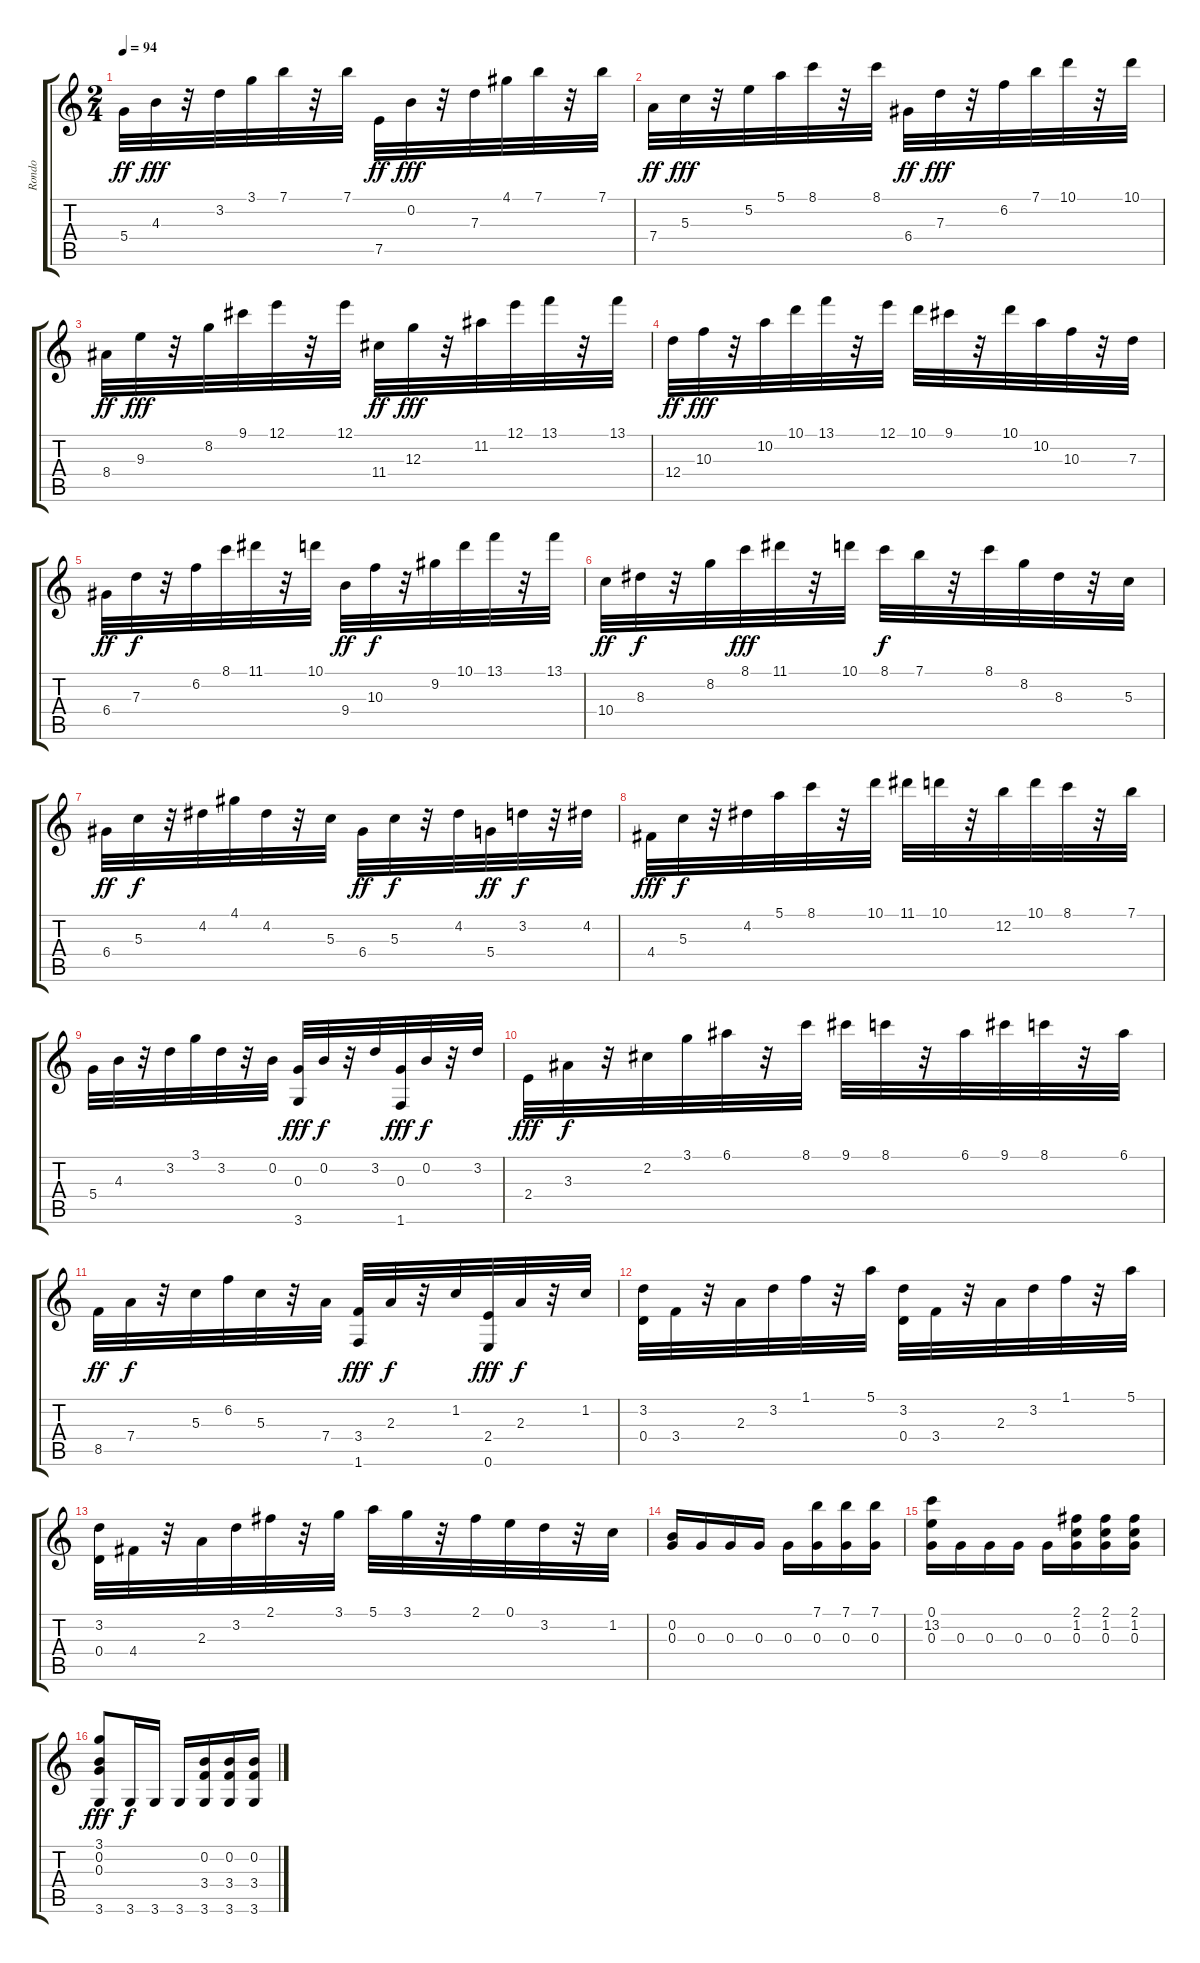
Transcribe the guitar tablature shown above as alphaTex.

\track ("Rondo" "Rondo") {instrument acousticguitarnylon}
\staff {score tabs}
\tuning (E4 B3 G3 D3 A2 E2) {hide}
\ts (2 4)
\tempo 94
\clef g2
\ks c
5.4.32{dy ff} 4.3.32{dy fff} r.32 3.2.32 3.1.32 7.1.32 r.32 7.1.32 7.5.32{dy ff} 0.2.32{dy fff} r.32 7.3.32 4.1.32 7.1.32 r.32 7.1.32 |
7.4.32{dy ff} 5.3.32{dy fff} r.32 5.2.32 5.1.32 8.1.32 r.32 8.1.32 6.4.32{dy ff} 7.3.32{dy fff} r.32 6.2.32 7.1.32 10.1.32 r.32 10.1.32 |
8.4.32{dy ff} 9.3.32{dy fff} r.32 8.2.32 9.1.32 12.1.32 r.32 12.1.32 11.4.32{dy ff} 12.3.32{dy fff} r.32 11.2.32 12.1.32 13.1.32 r.32 13.1.32 |
12.4.32{dy ff} 10.3.32{dy fff} r.32 10.2.32 10.1.32 13.1.32 r.32 12.1.32 10.1.32 9.1.32 r.32 10.1.32 10.2.32 10.3.32 r.32 7.3.32 |
6.4.32{dy ff} 7.3.32{dy f} r.32 6.2.32 8.1.32 11.1.32 r.32 10.1.32 9.4.32{dy ff} 10.3.32{dy f} r.32 9.2.32 10.1.32 13.1.32 r.32 13.1.32 |
10.4.32{dy ff} 8.3.32{dy f} r.32 8.2.32 8.1.32{dy fff} 11.1.32 r.32 10.1.32 8.1.32{dy f} 7.1.32 r.32 8.1.32 8.2.32 8.3.32 r.32 5.3.32 |
6.4.32{dy ff} 5.3.32{dy f} r.32 4.2.32 4.1.32 4.2.32 r.32 5.3.32 6.4.32{dy ff} 5.3.32{dy f} r.32 4.2.32 5.4.32{dy ff} 3.2.32{dy f} r.32 4.2.32 |
4.4.32{dy fff} 5.3.32{dy f} r.32 4.2.32 5.1.32 8.1.32 r.32 10.1.32 11.1.32 10.1.32 r.32 12.2.32 10.1.32 8.1.32 r.32 7.1.32 |
5.4.32 4.3.32 r.32 3.2.32 3.1.32 3.2.32 r.32 0.2.32 (0.3 3.6).32{dy fff} 0.2.32{dy f} r.32 3.2.32 (0.3 1.6).32{dy fff} 0.2.32{dy f} r.32 3.2.32 |
2.4.32{dy fff} 3.3.32{dy f} r.32 2.2.32 3.1.32 6.1.32 r.32 8.1.32 9.1.32 8.1.32 r.32 6.1.32 9.1.32 8.1.32 r.32 6.1.32 |
8.5.32{dy ff} 7.4.32{dy f} r.32 5.3.32 6.2.32 5.3.32 r.32 7.4.32 (3.4 1.6).32{dy fff} 2.3.32{dy f} r.32 1.2.32 (2.4 0.6).32{dy fff} 2.3.32{dy f} r.32 1.2.32 |
(3.2 0.4).32 3.4.32 r.32 2.3.32 3.2.32 1.1.32 r.32 5.1.32 (3.2 0.4).32 3.4.32 r.32 2.3.32 3.2.32 1.1.32 r.32 5.1.32 |
(3.2 0.4).32 4.4.32 r.32 2.3.32 3.2.32 2.1.32 r.32 3.1.32 5.1.32 3.1.32 r.32 2.1.32 0.1.32 3.2.32 r.32 1.2.32 |
(0.2 0.3).16 0.3.16 0.3.16 0.3.16 0.3.16 (7.1 0.3).16 (7.1 0.3).16 (7.1 0.3).16 |
(0.1 13.2 0.3).16 0.3.16 0.3.16 0.3.16 0.3.16 (2.1 1.2 0.3).16 (2.1 1.2 0.3).16 (2.1 1.2 0.3).16 |
(3.1 0.2 0.3 3.6).8{dy fff} 3.6.16{dy f} 3.6.16 3.6.16 (0.2 3.4 3.6).16 (0.2 3.4 3.6).16 (0.2 3.4 3.6).16
